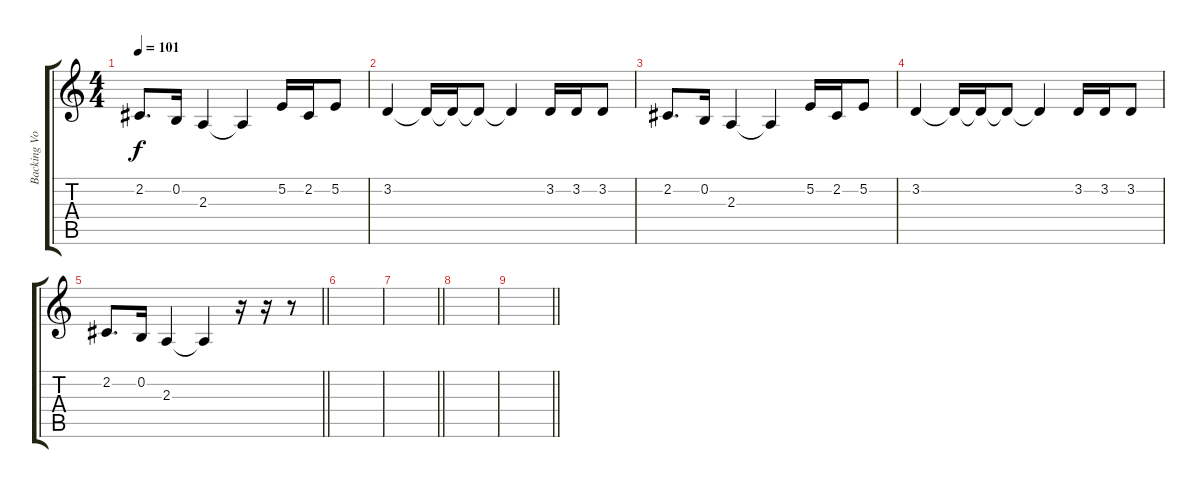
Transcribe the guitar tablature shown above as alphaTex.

\track ("Backing Vocals" "Backing Vo") {instrument bassoon}
\staff {score tabs}
\tuning (E4 B3 G3 D3 A2 E2) {hide}
\ts (4 4)
\tempo 101
\clef g2
\ks c
2.2.8{d dy f} 0.2.16 2.3.4 2.3{t}.4 5.2.16 2.2.16 5.2.8 |
3.2.4 3.2{t}.16 3.2{t}.16 3.2{t}.8 3.2{t}.4 3.2.16 3.2.16 3.2.8 |
2.2.8{d} 0.2.16 2.3.4 2.3{t}.4 5.2.16 2.2.16 5.2.8 |
3.2.4 3.2{t}.16 3.2{t}.16 3.2{t}.8 3.2{t}.4 3.2.16 3.2.16 3.2.8 |
\barLineRight lightlight
2.2.8{d} 0.2.16 2.3.4 2.3{t}.4 r.16 r.16 r.8 |
|
\barLineRight lightlight
|
|
\barLineRight lightlight
